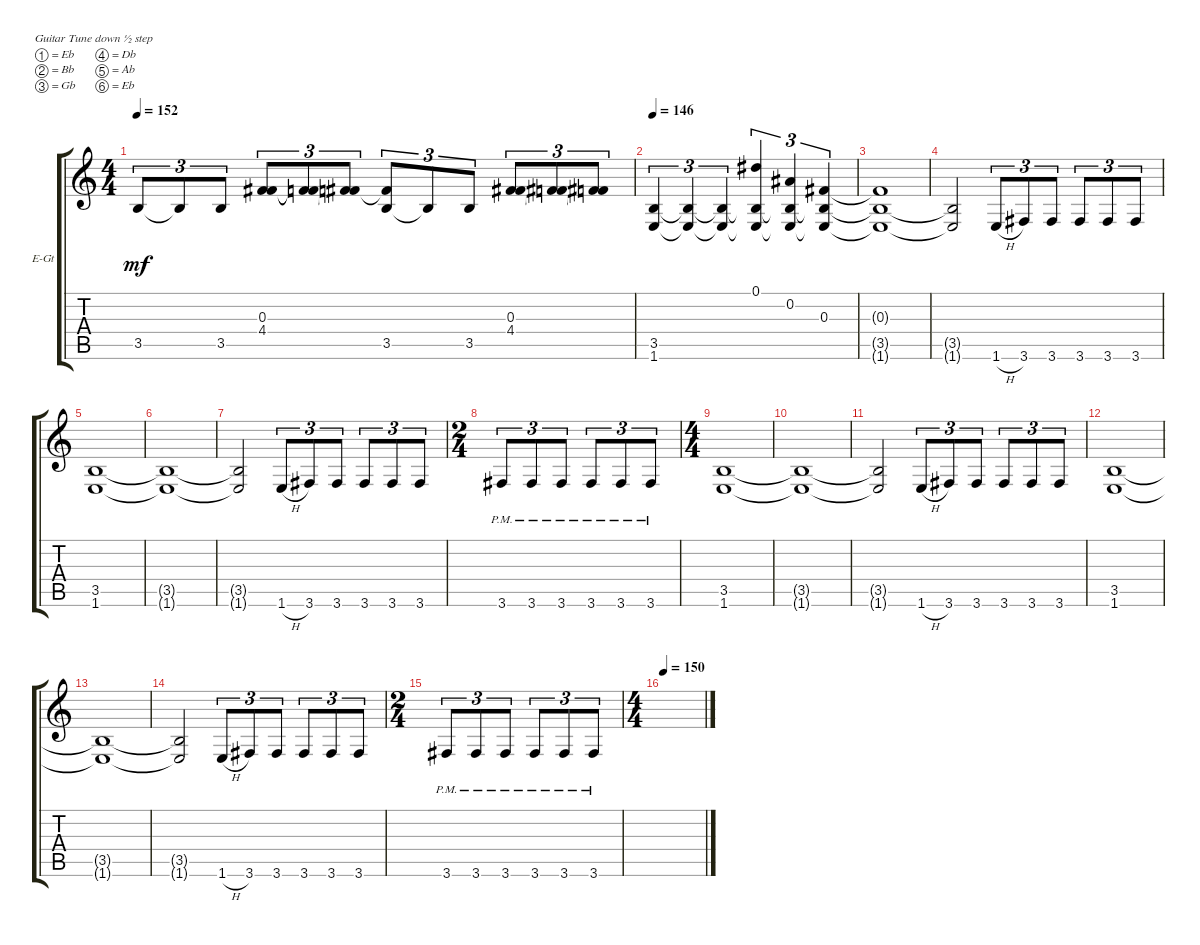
\bracketExtendMode groupsimilarinstruments
\firstSystemTrackNameOrientation horizontal
\otherSystemsTrackNameOrientation horizontal
\track ("left" "E-Gt") {instrument distortionguitar}
\staff {score tabs}
\tuning (Eb4 Bb3 Gb3 Db3 Ab2 Eb2)
\ts (4 4)
\tempo 152
\clef g2
\ks c
3.5.8{tu (3 2) dy mf} 3.5{t}.8{tu (3 2)} 3.5.8{tu (3 2)} (4.4 0.3).8{tu (3 2)} (0.3{t} 4.4{t}).8{tu (3 2)} (0.3{t} 4.4{t}).8{tu (3 2)} (3.5 4.4{t}).8{tu (3 2)} 3.5{t}.8{tu (3 2)} 3.5.8{tu (3 2)} (4.4 0.3).8{tu (3 2)} (4.4{t} 0.3{t}).8{tu (3 2)} (4.4{t} 0.3{t}).8{tu (3 2)} |
\tempo 146
(1.6 3.5).4{tu (3 2)} (3.5{t} 1.6{t}).4{tu (3 2)} (3.5{t} 1.6{t}).4{tu (3 2)} (0.1 3.5{t} 1.6{t}).4{tu (3 2)} (0.2 3.5{t} 1.6{t}).4{tu (3 2)} (0.3 3.5{t} 1.6{t}).4{tu (3 2)} |
(3.5{t} 1.6{t} 0.3{t}).1 |
(1.6{t} 3.5{t}).2 1.6{h}.8{tu (3 2)} 3.6.8{tu (3 2)} 3.6.8{tu (3 2)} 3.6.8{tu (3 2)} 3.6.8{tu (3 2)} 3.6.8{tu (3 2)} |
(1.6 3.5).1 |
(3.5{t} 1.6{t}).1 |
(1.6{t} 3.5{t}).2 1.6{h}.8{tu (3 2)} 3.6.8{tu (3 2)} 3.6.8{tu (3 2)} 3.6.8{tu (3 2)} 3.6.8{tu (3 2)} 3.6.8{tu (3 2)} |
\ts (2 4)
3.6{pm}.8{tu (3 2)} 3.6{pm}.8{tu (3 2)} 3.6{pm}.8{tu (3 2)} 3.6{pm}.8{tu (3 2)} 3.6{pm}.8{tu (3 2)} 3.6{pm}.8{tu (3 2)} |
\ts (4 4)
(1.6 3.5).1 |
(3.5{t} 1.6{t}).1 |
(1.6{t} 3.5{t}).2 1.6{h}.8{tu (3 2)} 3.6.8{tu (3 2)} 3.6.8{tu (3 2)} 3.6.8{tu (3 2)} 3.6.8{tu (3 2)} 3.6.8{tu (3 2)} |
(1.6 3.5).1 |
(3.5{t} 1.6{t}).1 |
(1.6{t} 3.5{t}).2 1.6{h}.8{tu (3 2)} 3.6.8{tu (3 2)} 3.6.8{tu (3 2)} 3.6.8{tu (3 2)} 3.6.8{tu (3 2)} 3.6.8{tu (3 2)} |
\ts (2 4)
3.6{pm}.8{tu (3 2)} 3.6{pm}.8{tu (3 2)} 3.6{pm}.8{tu (3 2)} 3.6{pm}.8{tu (3 2)} 3.6{pm}.8{tu (3 2)} 3.6{pm}.8{tu (3 2)} |
\ts (4 4)
\tempo 150
